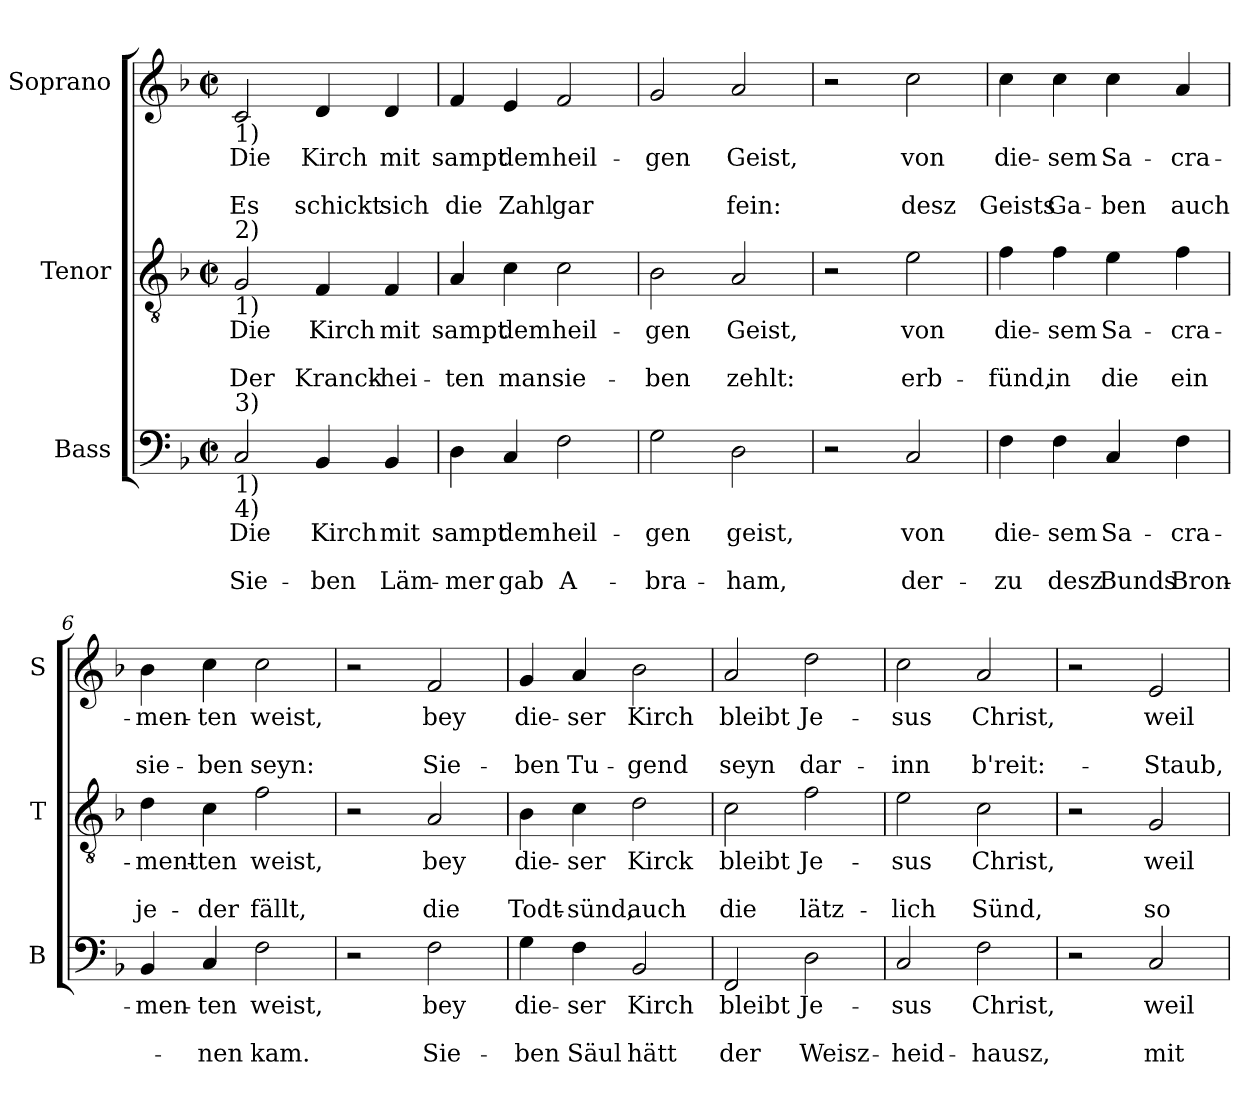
**kern	**text	**text	**text	**kern	**text	**text	**text	**kern	**text	**text	**text
*part3	*part3	*part3	*part3	*part2	*part2	*part2	*part2	*part1	*part1	*part1	*part1
*staff3	*staff3	*staff3	*staff3	*staff2	*staff2	*staff2	*staff2	*staff1	*staff1	*staff1	*staff1
*I"Bass	*	*	*	*I"Tenor	*	*	*	*I"Soprano	*	*	*
*I'B	*	*	*	*I'T	*	*	*	*I'S	*	*	*
*clefF4	*	*	*	*clefGv2	*	*	*	*clefG2	*	*	*
*k[b-]	*	*	*	*k[b-]	*	*	*	*k[b-]	*	*	*
*F:	*	*	*	*F:	*	*	*	*F:	*	*	*
*M2/2	*	*	*	*M2/2	*	*	*	*M2/2	*	*	*
*met(c|)	*	*	*	*met(c|)	*	*	*	*met(c|)	*	*	*
=1	=1	=1	=1	=1	=1	=1	=1	=1	=1	=1	=1
!	!	!	!	!	!	!	!	!LO:TX:b:t=1)	!	!	!
!	!	!	!	!LO:TX:a:t=2)	!	!	!	!	!	!	!
!	!	!	!	!LO:TX:b:t=1)	!	!	!	!	!	!	!
!LO:TX:a:t=3)	!	!	!	!	!	!	!	!	!	!	!
!LO:TX:b:t=1)	!	!	!	!	!	!	!	!	!	!	!
!LO:TX:b:t=4)	!	!	!	!	!	!	!	!	!	!	!
!	!LO:LY:b	!	!LO:LY:b	!	!LO:LY:b	!	!LO:LY:b	!	!LO:LY:b	!	!LO:LY:b
2C/	Die	.	Sie-	2G/	Die	.	Der	2c/	Die	.	Es
!	!LO:LY:b	!	!LO:LY:b	!	!LO:LY:b	!	!LO:LY:b	!	!LO:LY:b	!	!LO:LY:b
4BB-/	Kirch	.	-ben	4F/	Kirch	.	Kranck-	4d/	Kirch	.	schickt
!	!LO:LY:b	!	!LO:LY:b	!	!LO:LY:b	!	!LO:LY:b	!	!LO:LY:b	!	!LO:LY:b
4BB-/	mit	.	Läm-	4F/	mit	.	-hei-	4d/	mit	.	sich
=2	=2	=2	=2	=2	=2	=2	=2	=2	=2	=2	=2
!	!LO:LY:b	!	!LO:LY:b	!	!LO:LY:b	!	!LO:LY:b	!	!LO:LY:b	!	!LO:LY:b
4D\	sampt	.	-mer	4A/	sampt	.	-ten	4f/	sampt	.	die
!	!LO:LY:b	!	!LO:LY:b	!	!LO:LY:b	!	!LO:LY:b	!	!LO:LY:b	!	!LO:LY:b
4C/	dem	.	gab	4c\	dem	.	man	4e/	dem	.	Zahl
!	!LO:LY:b	!	!LO:LY:b	!	!LO:LY:b	!	!LO:LY:b	!	!LO:LY:b	!	!LO:LY:b
2F\	heil-	.	A-	2c\	heil-	.	sie-	2f/	heil-	.	gar
=3	=3	=3	=3	=3	=3	=3	=3	=3	=3	=3	=3
!	!LO:LY:b	!	!LO:LY:b	!	!LO:LY:b	!	!LO:LY:b	!	!LO:LY:b	!	!
2G\	-gen	.	-bra-	2B-\	-gen	.	-ben	2g/	-gen	.	.
!	!LO:LY:b	!	!LO:LY:b	!	!LO:LY:b	!	!LO:LY:b	!	!LO:LY:b	!	!LO:LY:b
2D\	geist,	.	-ham,	2A/	Geist,	.	zehlt:	2a/	Geist,	.	fein:
=4	=4	=4	=4	=4	=4	=4	=4	=4	=4	=4	=4
2r	.	.	.	2r	.	.	.	2r	.	.	.
!	!LO:LY:b	!	!LO:LY:b	!	!LO:LY:b	!	!LO:LY:b	!	!LO:LY:b	!	!LO:LY:b
2C/	von	.	der-	2e\	von	.	erb-	2cc\	von	.	desz
=5	=5	=5	=5	=5	=5	=5	=5	=5	=5	=5	=5
!	!LO:LY:b	!	!LO:LY:b	!	!LO:LY:b	!	!LO:LY:b	!	!LO:LY:b	!	!LO:LY:b
4F\	die-	.	-zu	4f\	die-	.	-fünd,	4cc\	die-	.	Geists
!	!LO:LY:b	!	!LO:LY:b	!	!LO:LY:b	!	!LO:LY:b	!	!LO:LY:b	!	!LO:LY:b
4F\	-sem	.	desz	4f\	-sem	.	in	4cc\	-sem	.	Ga-
!	!LO:LY:b	!	!LO:LY:b	!	!LO:LY:b	!	!LO:LY:b	!	!LO:LY:b	!	!LO:LY:b
4C/	Sa-	.	Bunds	4e\	Sa-	.	die	4cc\	Sa-	.	-ben
!	!LO:LY:b	!	!LO:LY:b	!	!LO:LY:b	!	!LO:LY:b	!	!LO:LY:b	!	!LO:LY:b
4F\	-cra-	.	Bron-	4f\	-cra-	.	ein	4a/	-cra-	.	auch
!!LO:LB:g=z
=6	=6	=6	=6	=6	=6	=6	=6	=6	=6	=6	=6
!	!LO:LY:b	!	!	!	!LO:LY:b	!	!LO:LY:b	!	!LO:LY:b	!	!LO:LY:b
4BB-/	-men-	.	.	4d\	-ment-	.	je-	4b-\	-men-	.	sie-
!	!LO:LY:b	!	!LO:LY:b	!	!LO:LY:b	!	!LO:LY:b	!	!LO:LY:b	!	!LO:LY:b
4C/	-ten	.	-nen	4c\	-ten	.	-der	4cc\	-ten	.	-ben
!	!LO:LY:b	!	!LO:LY:b	!	!LO:LY:b	!	!LO:LY:b	!	!LO:LY:b	!	!LO:LY:b
2F\	weist,	.	kam.	2f\	weist,	.	fällt,	2cc\	weist,	.	seyn:
=7	=7	=7	=7	=7	=7	=7	=7	=7	=7	=7	=7
2r	.	.	.	2r	.	.	.	2r	.	.	.
!	!LO:LY:b	!	!LO:LY:b	!	!LO:LY:b	!	!LO:LY:b	!	!LO:LY:b	!	!LO:LY:b
2F\	bey	.	Sie-	2A/	bey	.	die	2f/	bey	.	Sie-
=8	=8	=8	=8	=8	=8	=8	=8	=8	=8	=8	=8
!	!LO:LY:b	!	!LO:LY:b	!	!LO:LY:b	!	!LO:LY:b	!	!LO:LY:b	!	!LO:LY:b
4G\	die-	.	-ben	4B-\	die-	.	Todt-	4g/	die-	.	-ben
!	!LO:LY:b	!	!LO:LY:b	!	!LO:LY:b	!	!LO:LY:b	!	!LO:LY:b	!	!LO:LY:b
4F\	-ser	.	Säul	4c\	-ser	.	-sünd,	4a/	-ser	.	Tu-
!	!LO:LY:b	!	!LO:LY:b	!	!LO:LY:b	!	!LO:LY:b	!	!LO:LY:b	!	!LO:LY:b
2BB-/	Kirch	.	hätt	2d\	Kirck	.	auch	2b-\	Kirch	.	-gend
=9	=9	=9	=9	=9	=9	=9	=9	=9	=9	=9	=9
!	!LO:LY:b	!	!LO:LY:b	!	!LO:LY:b	!	!LO:LY:b	!	!LO:LY:b	!	!LO:LY:b
2FF/	bleibt	.	der	2c\	bleibt	.	die	2a/	bleibt	.	seyn
!	!LO:LY:b	!	!LO:LY:b	!	!LO:LY:b	!	!LO:LY:b	!	!LO:LY:b	!	!LO:LY:b
2D\	Je-	.	Weisz-	2f\	Je-	.	lätz-	2dd\	Je-	.	dar-
=10	=10	=10	=10	=10	=10	=10	=10	=10	=10	=10	=10
!	!LO:LY:b	!	!LO:LY:b	!	!LO:LY:b	!	!LO:LY:b	!	!LO:LY:b	!	!LO:LY:b
2C/	-sus	.	-heid-	2e\	-sus	.	-lich	2cc\	-sus	.	-inn
!	!LO:LY:b	!	!LO:LY:b	!	!LO:LY:b	!	!LO:LY:b	!	!LO:LY:b	!	!LO:LY:b
2F\	Christ,	.	-hausz,	2c\	Christ,	.	Sünd,	2a/	Christ,	.	b'reit:-
!!LO:PB:g=z
=11	=11	=11	=11	=11	=11	=11	=11	=11	=11	=11	=11
2r	.	.	.	2r	.	.	.	2r	.	.	.
!	!LO:LY:b	!	!LO:LY:b	!	!LO:LY:b	!	!LO:LY:b	!	!LO:LY:b	!	!LO:LY:b
2C/	weil	.	mit	2G/	weil	.	so	2e/	weil	.	-Staub,
=	=	=	=	=	=	=	=	=	=	=	=
*-	*-	*-	*-	*-	*-	*-	*-	*-	*-	*-	*-
